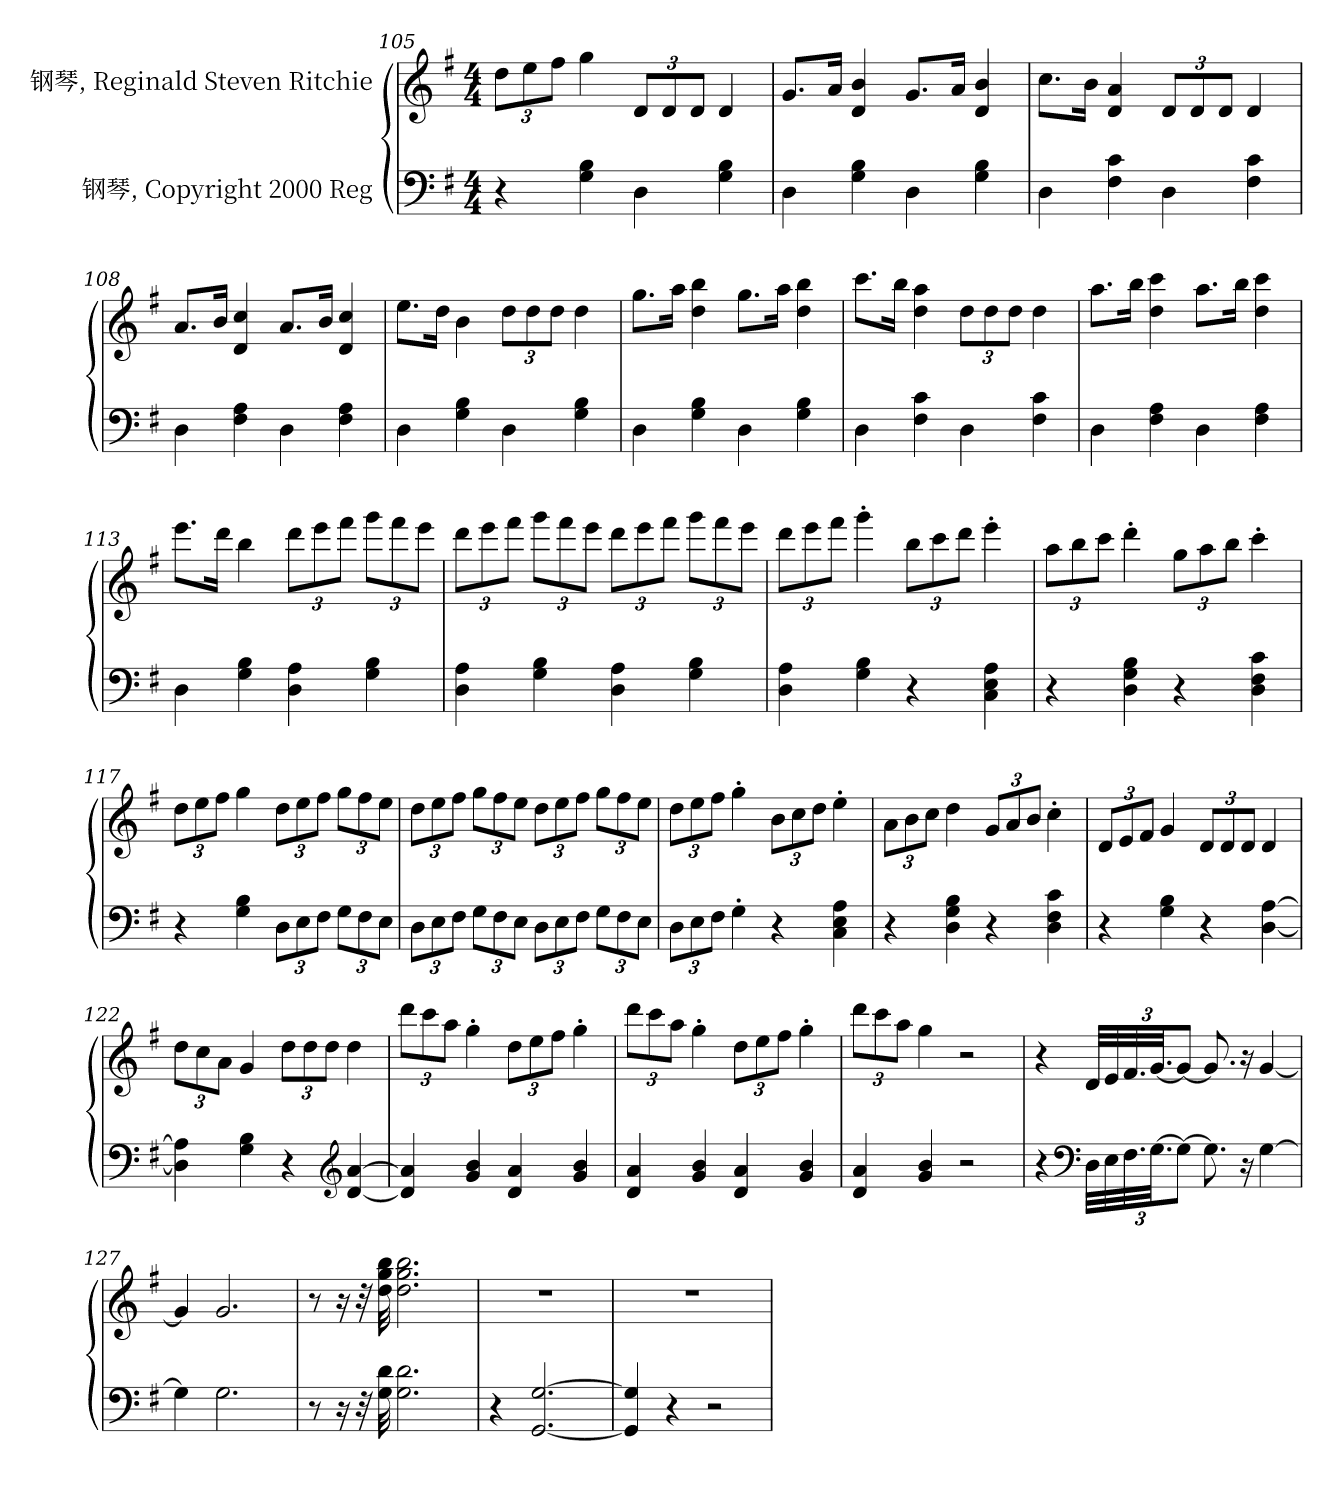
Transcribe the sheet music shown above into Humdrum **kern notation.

**kern	**kern
*part2	*part1
*staff2	*staff1
*I"钢琴, Copyright 2000 Reg	*I"钢琴, Reginald Steven Ritchie
*clefF4	*clefG2
*k[f#]	*k[f#]
*M4/4	*M4/4
*	*Xbrackettup
=105	=105
4r	12dd\L
.	12ee\
.	12ff#\J
4G\ 4B\	4gg\
4D\	12d/L
.	12d/
.	12d/J
4G\ 4B\	4d/
=106	=106
4D\	8.g/L
.	16a/Jk
4G\ 4B\	4d/ 4b/
4D\	8.g/L
.	16a/Jk
4G\ 4B\	4d/ 4b/
!!LO:LB:g=z
=107	=107
4D\	8.cc\L
.	16b\Jk
4F#\ 4c\	4d/ 4a/
4D\	12d/L
.	12d/
.	12d/J
4F#\ 4c\	4d/
=108	=108
4D\	8.a/L
.	16b/Jk
4F#\ 4A\	4d/ 4cc/
4D\	8.a/L
.	16b/Jk
4F#\ 4A\	4d/ 4cc/
=109	=109
4D\	8.ee\L
.	16dd\Jk
4G\ 4B\	4b\
4D\	12dd\L
.	12dd\
.	12dd\J
4G\ 4B\	4dd\
=110	=110
4D\	8.gg\L
.	16aa\Jk
4G\ 4B\	4dd\ 4bb\
4D\	8.gg\L
.	16aa\Jk
4G\ 4B\	4dd\ 4bb\
=111	=111
4D\	8.ccc\L
.	16bb\Jk
4F#\ 4c\	4dd\ 4aa\
4D\	12dd\L
.	12dd\
.	12dd\J
4F#\ 4c\	4dd\
!!LO:LB:g=z
=112	=112
4D\	8.aa\L
.	16bb\Jk
4F#\ 4A\	4dd\ 4ccc\
4D\	8.aa\L
.	16bb\Jk
4F#\ 4A\	4dd\ 4ccc\
=113	=113
4D\	8.eee\L
.	16ddd\Jk
4G\ 4B\	4bb\
4D\ 4A\	12ddd\L
.	12eee\
.	12fff#\J
4G\ 4B\	12ggg\L
.	12fff#\
.	12eee\J
=114	=114
4D\ 4A\	12ddd\L
.	12eee\
.	12fff#\J
4G\ 4B\	12ggg\L
.	12fff#\
.	12eee\J
4D\ 4A\	12ddd\L
.	12eee\
.	12fff#\J
4G\ 4B\	12ggg\L
.	12fff#\
.	12eee\J
!!LO:LB:g=z
=115	=115
4D\ 4A\	12ddd\L
.	12eee\
.	12fff#\J
4G\ 4B\	4ggg'\
4r	12bb\L
.	12ccc\
.	12ddd\J
4C\ 4E\ 4A\	4eee'\
=116	=116
4r	12aa\L
.	12bb\
.	12ccc\J
4D\ 4G\ 4B\	4ddd'\
4r	12gg\L
.	12aa\
.	12bb\J
4D\ 4F#\ 4c\	4ccc'\
=117	=117
4r	12dd\L
.	12ee\
.	12ff#\J
4G\ 4B\	4gg\
*Xbrackettup	*
12D\L	12dd\L
12E\	12ee\
12F#\J	12ff#\J
12G\L	12gg\L
12F#\	12ff#\
12E\J	12ee\J
!!LO:LB:g=z
=118	=118
12D\L	12dd\L
12E\	12ee\
12F#\J	12ff#\J
12G\L	12gg\L
12F#\	12ff#\
12E\J	12ee\J
12D\L	12dd\L
12E\	12ee\
12F#\J	12ff#\J
12G\L	12gg\L
12F#\	12ff#\
12E\J	12ee\J
=119	=119
12D\L	12dd\L
12E\	12ee\
12F#\J	12ff#\J
4G'\	4gg'\
4r	12b\L
.	12cc\
.	12dd\J
4C\ 4E\ 4A\	4ee'\
=120	=120
4r	12a\L
.	12b\
.	12cc\J
4D\ 4G\ 4B\	4dd\
4r	12g/L
.	12a/
.	12b/J
4D\ 4F#\ 4c\	4cc'\
=121	=121
4r	12d/L
.	12e/
.	12f#/J
4G\ 4B\	4g/
4r	12d/L
.	12d/
.	12d/J
[4D\ [4A\	4d/
!!LO:LB:g=z
=122	=122
4D\] 4A\]	12dd\L
.	12cc\
.	12a\J
4G\ 4B\	4g/
4r	12dd\L
.	12dd\
.	12dd\J
*clefG2	*
[4d/ [4a/	4dd\
=123	=123
4d/] 4a/]	12ddd\L
.	12ccc\
.	12aa\J
4g/ 4b/	4gg'\
4d/ 4a/	12dd\L
.	12ee\
.	12ff#\J
4g/ 4b/	4gg'\
=124	=124
4d/ 4a/	12ddd\L
.	12ccc\
.	12aa\J
4g/ 4b/	4gg'\
4d/ 4a/	12dd\L
.	12ee\
.	12ff#\J
4g/ 4b/	4gg'\
=125	=125
4d/ 4a/	12ddd\L
.	12ccc\
.	12aa\J
4g/ 4b/	4gg\
2r	2r
!!LO:PB:g=z
=126	=126
4r	4r
*clefF4	*
32D\LLL	32d/LLL
32E\	32e/
48.F#\	48.f#/
[48.G\JJ	[48.g/JJ
8G\J_	8g/J_
8.G\]	8.g/]
16r	16r
[4G\	[4g/
=127	=127
4G\]	4g/]
2.G\	2.g/
=128	=128
8r	8r
16r	16r
32r	32r
32G\ 32d\	32dd\ 32gg\ 32bb\
2.G\ 2.d\	2.dd\ 2.gg\ 2.bb\
=129	=129
4r	1r
[2.GG/ [2.G/	.
=130	=130
4GG/] 4G/]	1r
4r	.
2r	.
=	=
*-	*-
